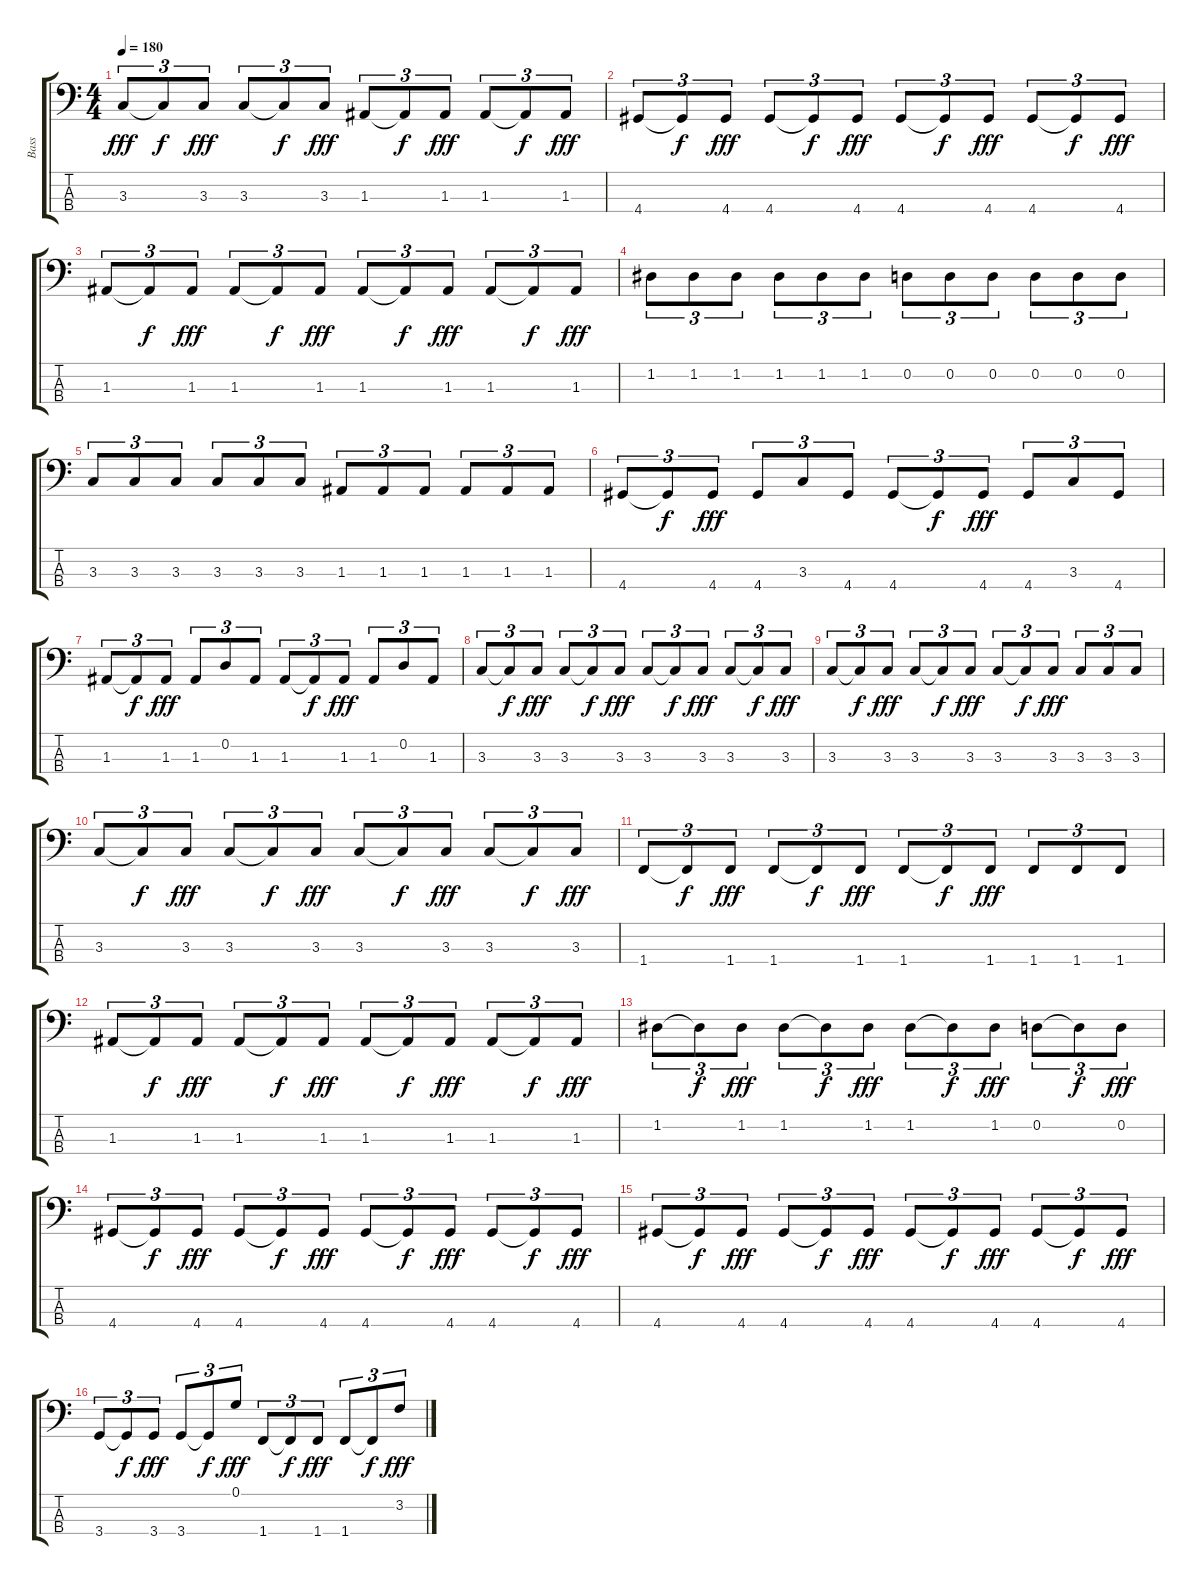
\track ("Bass" "Bass") {instrument electricbasspick}
\staff {score tabs}
\tuning (G2 D2 A1 E1) {hide}
\ts (4 4)
\tempo 180
\clef f4
\ks c
3.3.8{tu (3 2) dy fff} 3.3{t}.8{tu (3 2) dy f} 3.3.8{tu (3 2) dy fff} 3.3.8{tu (3 2)} 3.3{t}.8{tu (3 2) dy f} 3.3.8{tu (3 2) dy fff} 1.3.8{tu (3 2)} 1.3{t}.8{tu (3 2) dy f} 1.3.8{tu (3 2) dy fff} 1.3.8{tu (3 2)} 1.3{t}.8{tu (3 2) dy f} 1.3.8{tu (3 2) dy fff} |
4.4.8{tu (3 2)} 4.4{t}.8{tu (3 2) dy f} 4.4.8{tu (3 2) dy fff} 4.4.8{tu (3 2)} 4.4{t}.8{tu (3 2) dy f} 4.4.8{tu (3 2) dy fff} 4.4.8{tu (3 2)} 4.4{t}.8{tu (3 2) dy f} 4.4.8{tu (3 2) dy fff} 4.4.8{tu (3 2)} 4.4{t}.8{tu (3 2) dy f} 4.4.8{tu (3 2) dy fff} |
1.3.8{tu (3 2)} 1.3{t}.8{tu (3 2) dy f} 1.3.8{tu (3 2) dy fff} 1.3.8{tu (3 2)} 1.3{t}.8{tu (3 2) dy f} 1.3.8{tu (3 2) dy fff} 1.3.8{tu (3 2)} 1.3{t}.8{tu (3 2) dy f} 1.3.8{tu (3 2) dy fff} 1.3.8{tu (3 2)} 1.3{t}.8{tu (3 2) dy f} 1.3.8{tu (3 2) dy fff} |
1.2.8{tu (3 2)} 1.2.8{tu (3 2)} 1.2.8{tu (3 2)} 1.2.8{tu (3 2)} 1.2.8{tu (3 2)} 1.2.8{tu (3 2)} 0.2.8{tu (3 2)} 0.2.8{tu (3 2)} 0.2.8{tu (3 2)} 0.2.8{tu (3 2)} 0.2.8{tu (3 2)} 0.2.8{tu (3 2)} |
3.3.8{tu (3 2)} 3.3.8{tu (3 2)} 3.3.8{tu (3 2)} 3.3.8{tu (3 2)} 3.3.8{tu (3 2)} 3.3.8{tu (3 2)} 1.3.8{tu (3 2)} 1.3.8{tu (3 2)} 1.3.8{tu (3 2)} 1.3.8{tu (3 2)} 1.3.8{tu (3 2)} 1.3.8{tu (3 2)} |
4.4.8{tu (3 2)} 4.4{t}.8{tu (3 2) dy f} 4.4.8{tu (3 2) dy fff} 4.4.8{tu (3 2)} 3.3.8{tu (3 2)} 4.4.8{tu (3 2)} 4.4.8{tu (3 2)} 4.4{t}.8{tu (3 2) dy f} 4.4.8{tu (3 2) dy fff} 4.4.8{tu (3 2)} 3.3.8{tu (3 2)} 4.4.8{tu (3 2)} |
1.3.8{tu (3 2)} 1.3{t}.8{tu (3 2) dy f} 1.3.8{tu (3 2) dy fff} 1.3.8{tu (3 2)} 0.2.8{tu (3 2)} 1.3.8{tu (3 2)} 1.3.8{tu (3 2)} 1.3{t}.8{tu (3 2) dy f} 1.3.8{tu (3 2) dy fff} 1.3.8{tu (3 2)} 0.2.8{tu (3 2)} 1.3.8{tu (3 2)} |
3.3.8{tu (3 2)} 3.3{t}.8{tu (3 2) dy f} 3.3.8{tu (3 2) dy fff} 3.3.8{tu (3 2)} 3.3{t}.8{tu (3 2) dy f} 3.3.8{tu (3 2) dy fff} 3.3.8{tu (3 2)} 3.3{t}.8{tu (3 2) dy f} 3.3.8{tu (3 2) dy fff} 3.3.8{tu (3 2)} 3.3{t}.8{tu (3 2) dy f} 3.3.8{tu (3 2) dy fff} |
3.3.8{tu (3 2)} 3.3{t}.8{tu (3 2) dy f} 3.3.8{tu (3 2) dy fff} 3.3.8{tu (3 2)} 3.3{t}.8{tu (3 2) dy f} 3.3.8{tu (3 2) dy fff} 3.3.8{tu (3 2)} 3.3{t}.8{tu (3 2) dy f} 3.3.8{tu (3 2) dy fff} 3.3.8{tu (3 2)} 3.3.8{tu (3 2)} 3.3.8{tu (3 2)} |
3.3.8{tu (3 2)} 3.3{t}.8{tu (3 2) dy f} 3.3.8{tu (3 2) dy fff} 3.3.8{tu (3 2)} 3.3{t}.8{tu (3 2) dy f} 3.3.8{tu (3 2) dy fff} 3.3.8{tu (3 2)} 3.3{t}.8{tu (3 2) dy f} 3.3.8{tu (3 2) dy fff} 3.3.8{tu (3 2)} 3.3{t}.8{tu (3 2) dy f} 3.3.8{tu (3 2) dy fff} |
1.4.8{tu (3 2)} 1.4{t}.8{tu (3 2) dy f} 1.4.8{tu (3 2) dy fff} 1.4.8{tu (3 2)} 1.4{t}.8{tu (3 2) dy f} 1.4.8{tu (3 2) dy fff} 1.4.8{tu (3 2)} 1.4{t}.8{tu (3 2) dy f} 1.4.8{tu (3 2) dy fff} 1.4.8{tu (3 2)} 1.4.8{tu (3 2)} 1.4.8{tu (3 2)} |
1.3.8{tu (3 2)} 1.3{t}.8{tu (3 2) dy f} 1.3.8{tu (3 2) dy fff} 1.3.8{tu (3 2)} 1.3{t}.8{tu (3 2) dy f} 1.3.8{tu (3 2) dy fff} 1.3.8{tu (3 2)} 1.3{t}.8{tu (3 2) dy f} 1.3.8{tu (3 2) dy fff} 1.3.8{tu (3 2)} 1.3{t}.8{tu (3 2) dy f} 1.3.8{tu (3 2) dy fff} |
1.2.8{tu (3 2)} 1.2{t}.8{tu (3 2) dy f} 1.2.8{tu (3 2) dy fff} 1.2.8{tu (3 2)} 1.2{t}.8{tu (3 2) dy f} 1.2.8{tu (3 2) dy fff} 1.2.8{tu (3 2)} 1.2{t}.8{tu (3 2) dy f} 1.2.8{tu (3 2) dy fff} 0.2.8{tu (3 2)} 0.2{t}.8{tu (3 2) dy f} 0.2.8{tu (3 2) dy fff} |
4.4.8{tu (3 2)} 4.4{t}.8{tu (3 2) dy f} 4.4.8{tu (3 2) dy fff} 4.4.8{tu (3 2)} 4.4{t}.8{tu (3 2) dy f} 4.4.8{tu (3 2) dy fff} 4.4.8{tu (3 2)} 4.4{t}.8{tu (3 2) dy f} 4.4.8{tu (3 2) dy fff} 4.4.8{tu (3 2)} 4.4{t}.8{tu (3 2) dy f} 4.4.8{tu (3 2) dy fff} |
4.4.8{tu (3 2)} 4.4{t}.8{tu (3 2) dy f} 4.4.8{tu (3 2) dy fff} 4.4.8{tu (3 2)} 4.4{t}.8{tu (3 2) dy f} 4.4.8{tu (3 2) dy fff} 4.4.8{tu (3 2)} 4.4{t}.8{tu (3 2) dy f} 4.4.8{tu (3 2) dy fff} 4.4.8{tu (3 2)} 4.4{t}.8{tu (3 2) dy f} 4.4.8{tu (3 2) dy fff} |
3.4.8{tu (3 2)} 3.4{t}.8{tu (3 2) dy f} 3.4.8{tu (3 2) dy fff} 3.4.8{tu (3 2)} 3.4{t}.8{tu (3 2) dy f} 0.1.8{tu (3 2) dy fff} 1.4.8{tu (3 2)} 1.4{t}.8{tu (3 2) dy f} 1.4.8{tu (3 2) dy fff} 1.4.8{tu (3 2)} 1.4{t}.8{tu (3 2) dy f} 3.2.8{tu (3 2) dy fff}
